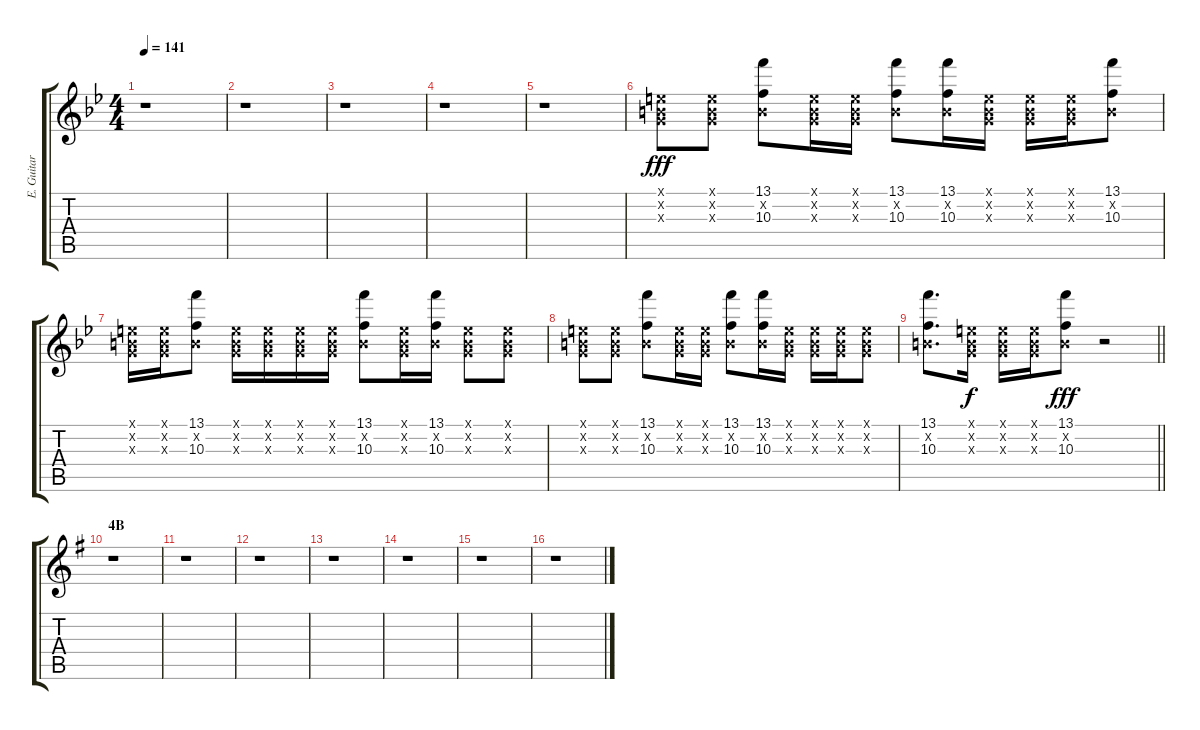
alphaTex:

\track ("E. Guitar II" "E. Guitar ") {instrument overdrivenguitar}
\staff {score tabs}
\tuning (E4 B3 G3 D3 A2 E2) {hide}
\ts (4 4)
\tempo 141
\clef g2
\ks bb
r.1{dy fff} |
r.1 |
r.1 |
r.1 |
r.1 |
(0.1{x} 0.2{x} 0.3{x}).8 (0.1{x} 0.2{x} 0.3{x}).8 (13.1 0.2{x} 10.3).8 (0.1{x} 0.2{x} 0.3{x}).16 (0.1{x} 0.2{x} 0.3{x}).16 (13.1 0.2{x} 10.3).8 (13.1 0.2{x} 10.3).16 (0.1{x} 0.2{x} 0.3{x}).16 (0.1{x} 0.2{x} 0.3{x}).16 (0.1{x} 0.2{x} 0.3{x}).16 (13.1 0.2{x} 10.3).8 |
(0.1{x} 0.2{x} 0.3{x}).16 (0.1{x} 0.2{x} 0.3{x}).16 (13.1 0.2{x} 10.3).8 (0.1{x} 0.2{x} 0.3{x}).16 (0.1{x} 0.2{x} 0.3{x}).16 (0.1{x} 0.2{x} 0.3{x}).16 (0.1{x} 0.2{x} 0.3{x}).16 (13.1 0.2{x} 10.3).8 (0.1{x} 0.2{x} 0.3{x}).16 (13.1 0.2{x} 10.3).16 (0.1{x} 0.2{x} 0.3{x}).8 (0.1{x} 0.2{x} 0.3{x}).8 |
(0.1{x} 0.2{x} 0.3{x}).8 (0.1{x} 0.2{x} 0.3{x}).8 (13.1 0.2{x} 10.3).8 (0.1{x} 0.2{x} 0.3{x}).16 (0.1{x} 0.2{x} 0.3{x}).16 (13.1 0.2{x} 10.3).8 (13.1 0.2{x} 10.3).16 (0.1{x} 0.2{x} 0.3{x}).16 (0.1{x} 0.2{x} 0.3{x}).16 (0.1{x} 0.2{x} 0.3{x}).16 (0.1{x} 0.2{x} 0.3{x}).8 |
\barLineRight lightlight
(13.1 0.2{x} 10.3).8{d} (0.1{x} 0.2{x} 0.3{x}).16{dy f} (0.1{x} 0.2{x} 0.3{x}).16 (0.1{x} 0.2{x} 0.3{x}).16 (13.1 0.2{x} 10.3).8{dy fff} r.2 |
\section ("" "4B")
\ks g
r.1 |
r.1 |
r.1 |
r.1 |
r.1 |
r.1 |
r.1
